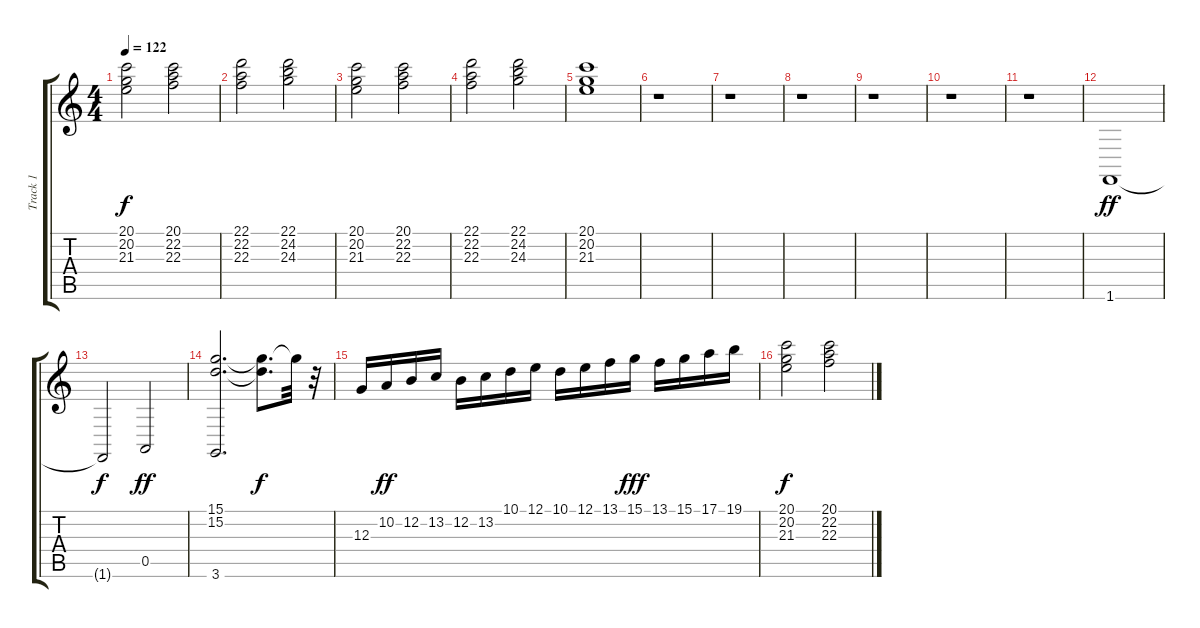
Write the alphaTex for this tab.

\track ("Track 1" "Track 1") {instrument stringensemble1}
\staff {score tabs}
\tuning (E4 B3 G3 D3 A2 E2) {hide}
\ts (4 4)
\tempo 122
\clef g2
\ks c
(20.1 20.2 21.3).2{dy f} (20.1 22.2 22.3).2 |
(22.1 22.2 22.3).2 (22.1 24.2 24.3).2 |
(20.1 20.2 21.3).2 (20.1 22.2 22.3).2 |
(22.1 22.2 22.3).2 (22.1 24.2 24.3).2 |
(20.1 20.2 21.3).1 |
r.1 |
r.1 |
r.1 |
r.1 |
r.1 |
r.1 |
1.6.1{dy ff} |
1.6{t}.2{dy f} 0.5.2{dy ff} |
(15.1 15.2 3.6).2{d} (15.1{t} 15.2{t}).8{d dy f} 15.1{t}.32 r.32 |
12.3.16 10.2.16{dy ff} 12.2.16 13.2.16 12.2.16 13.2.16 10.1.16 12.1.16 10.1.16 12.1.16 13.1.16 15.1.16{dy fff} 13.1.16 15.1.16 17.1.16 19.1.16 |
(20.1 20.2 21.3).2{dy f} (20.1 22.2 22.3).2
